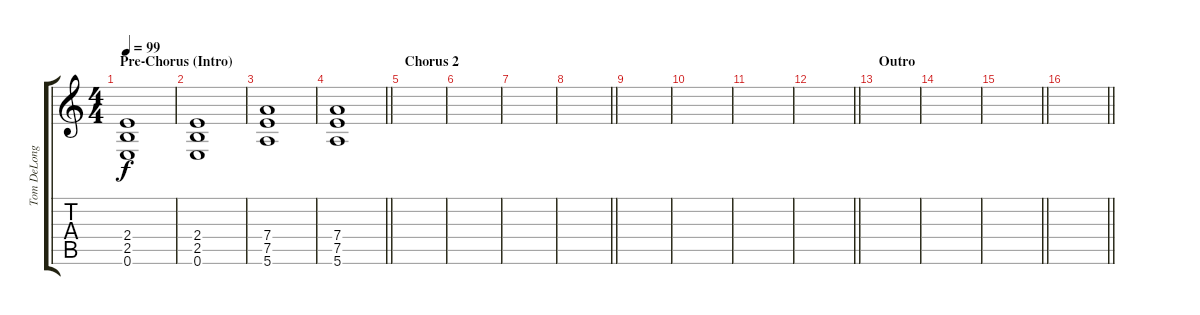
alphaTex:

\track ("Tom DeLonge (Standard 2)" "Tom DeLong") {instrument distortionguitar}
\staff {score tabs}
\tuning (E4 B3 G3 D3 A2 E2) {hide}
\ts (4 4)
\section ("" "Pre-Chorus (Intro)")
\tempo 99
\clef g2
\ks c
(2.4 2.5 0.6).1{dy f} |
(2.4 2.5 0.6).1 |
(7.4 7.5 5.6).1 |
\barLineRight lightlight
(7.4 7.5 5.6).1 |
\section ("" "Chorus 2")
|
|
|
\barLineRight lightlight
|
|
|
|
\barLineRight lightlight
|
\section ("" "Outro")
|
|
\barLineRight lightlight
|
\barLineRight lightlight
